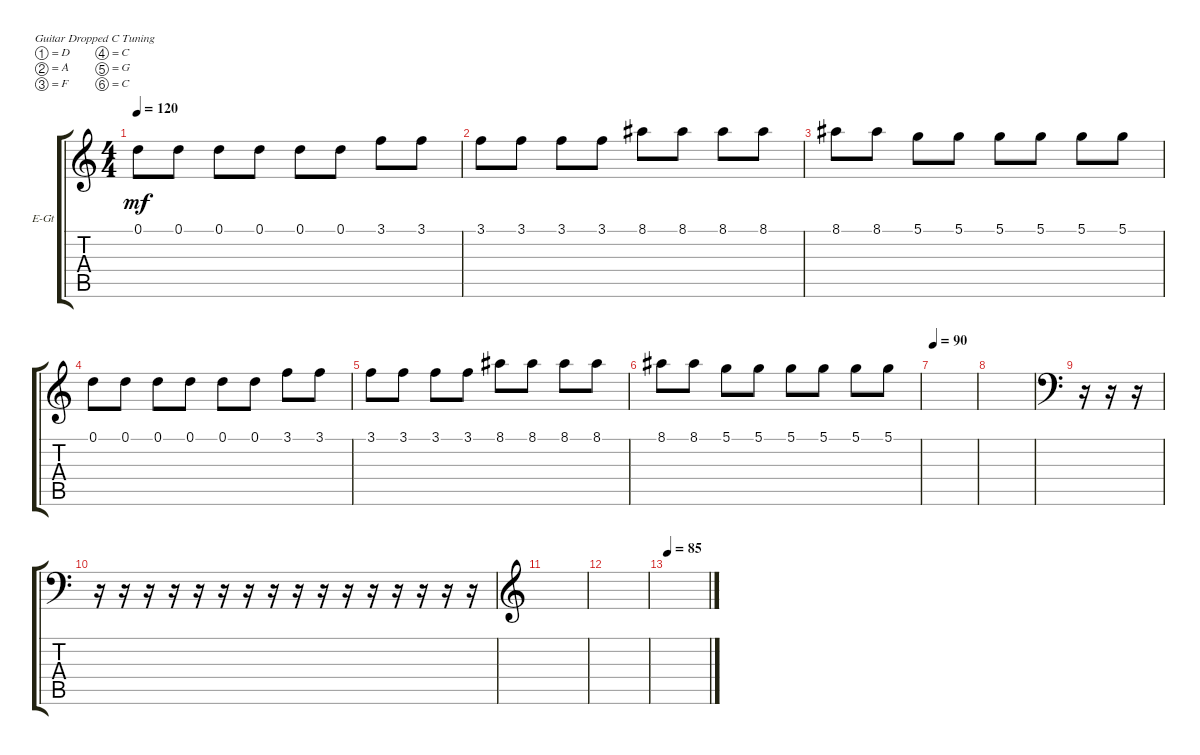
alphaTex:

\defaultSystemsLayout 4
\bracketExtendMode groupsimilarinstruments
\firstSystemTrackNameOrientation horizontal
\otherSystemsTrackNameOrientation horizontal
\track ("Electric Guitar" "E-Gt") {instrument distortionguitar}
\staff {score tabs}
\tuning (D4 A3 F3 C3 G2 C2)
\ts (4 4)
\tempo 120
\clef g2
\scale
0.487395
\ks c
0.1.8{dy mf instrument distortionguitar} 0.1.8 0.1.8 0.1.8 0.1.8 0.1.8 3.1.8 3.1.8 |
\scale
0.256303 3.1.8 3.1.8 3.1.8 3.1.8 8.1.8 8.1.8 8.1.8 8.1.8 |
\scale
0.256303 8.1.8 8.1.8 5.1.8 5.1.8 5.1.8 5.1.8 5.1.8 5.1.8 |
\scale
0.333333 0.1.8 0.1.8 0.1.8 0.1.8 0.1.8 0.1.8 3.1.8 3.1.8 |
\scale
0.333333 3.1.8 3.1.8 3.1.8 3.1.8 8.1.8 8.1.8 8.1.8 8.1.8 |
\scale
0.333333 8.1.8 8.1.8 5.1.8 5.1.8 5.1.8 5.1.8 5.1.8 5.1.8 |
\tempo 90
|
|
\clef f4
r.16 r.16 r.16 |
r.16 r.16 r.16 r.16 r.16 r.16 r.16 r.16 r.16 r.16 r.16 r.16 r.16 r.16 r.16 r.16 |
\clef g2
|
|
\tempo 85
